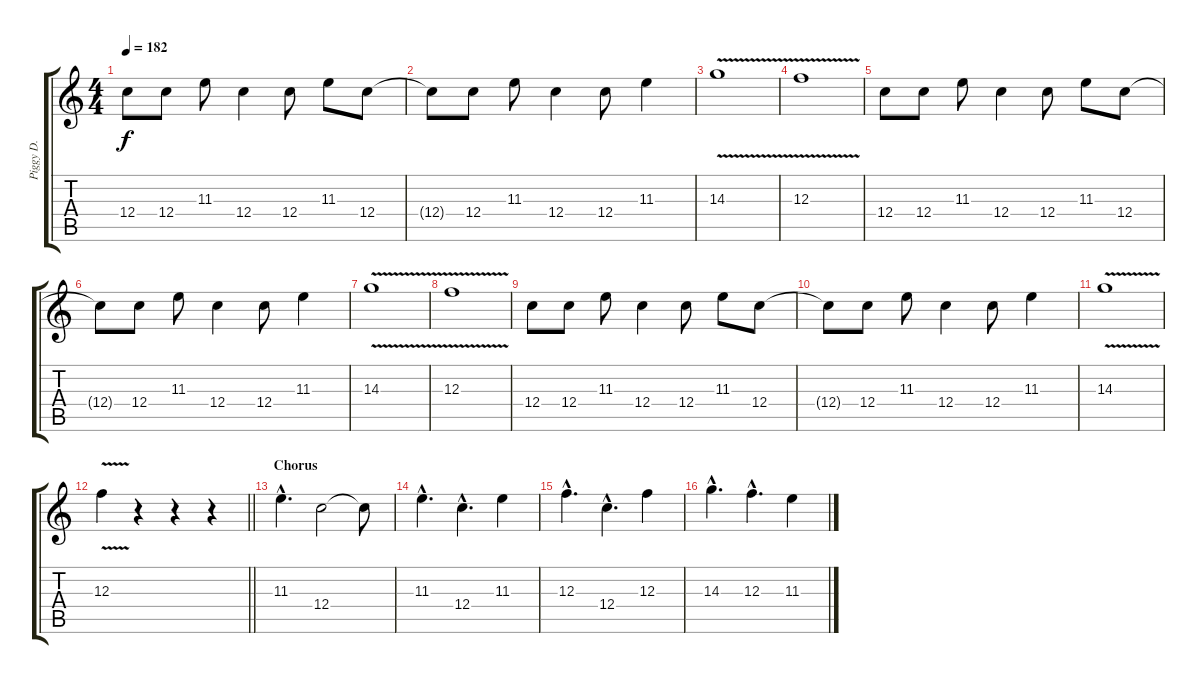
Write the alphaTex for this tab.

\track ("Piggy D." "Piggy D.") {instrument distortionguitar}
\staff {score tabs}
\tuning (D4 A3 F3 C3 G2 C2) {hide}
\ts (4 4)
\tempo 182
\clef g2
\ks c
12.4.8{dy f} 12.4.8 11.3.8 12.4.4 12.4.8 11.3.8 12.4.8 |
12.4{t}.8 12.4.8 11.3.8 12.4.4 12.4.8 11.3.4 |
14.3{v}.1 |
12.3{v}.1 |
12.4.8 12.4.8 11.3.8 12.4.4 12.4.8 11.3.8 12.4.8 |
12.4{t}.8 12.4.8 11.3.8 12.4.4 12.4.8 11.3.4 |
14.3{v}.1 |
12.3{v}.1 |
12.4.8 12.4.8 11.3.8 12.4.4 12.4.8 11.3.8 12.4.8 |
12.4{t}.8 12.4.8 11.3.8 12.4.4 12.4.8 11.3.4 |
14.3{v}.1 |
\barLineRight lightlight
12.3{v}.4 r.4 r.4 r.4 |
\section ("" "Chorus")
11.3{hac}.4{d} 12.4.2 12.4{t}.8 |
11.3{hac}.4{d} 12.4{hac}.4{d} 11.3.4 |
12.3{hac}.4{d} 12.4{hac}.4{d} 12.3.4 |
14.3{hac}.4{d} 12.3{hac}.4{d} 11.3.4
